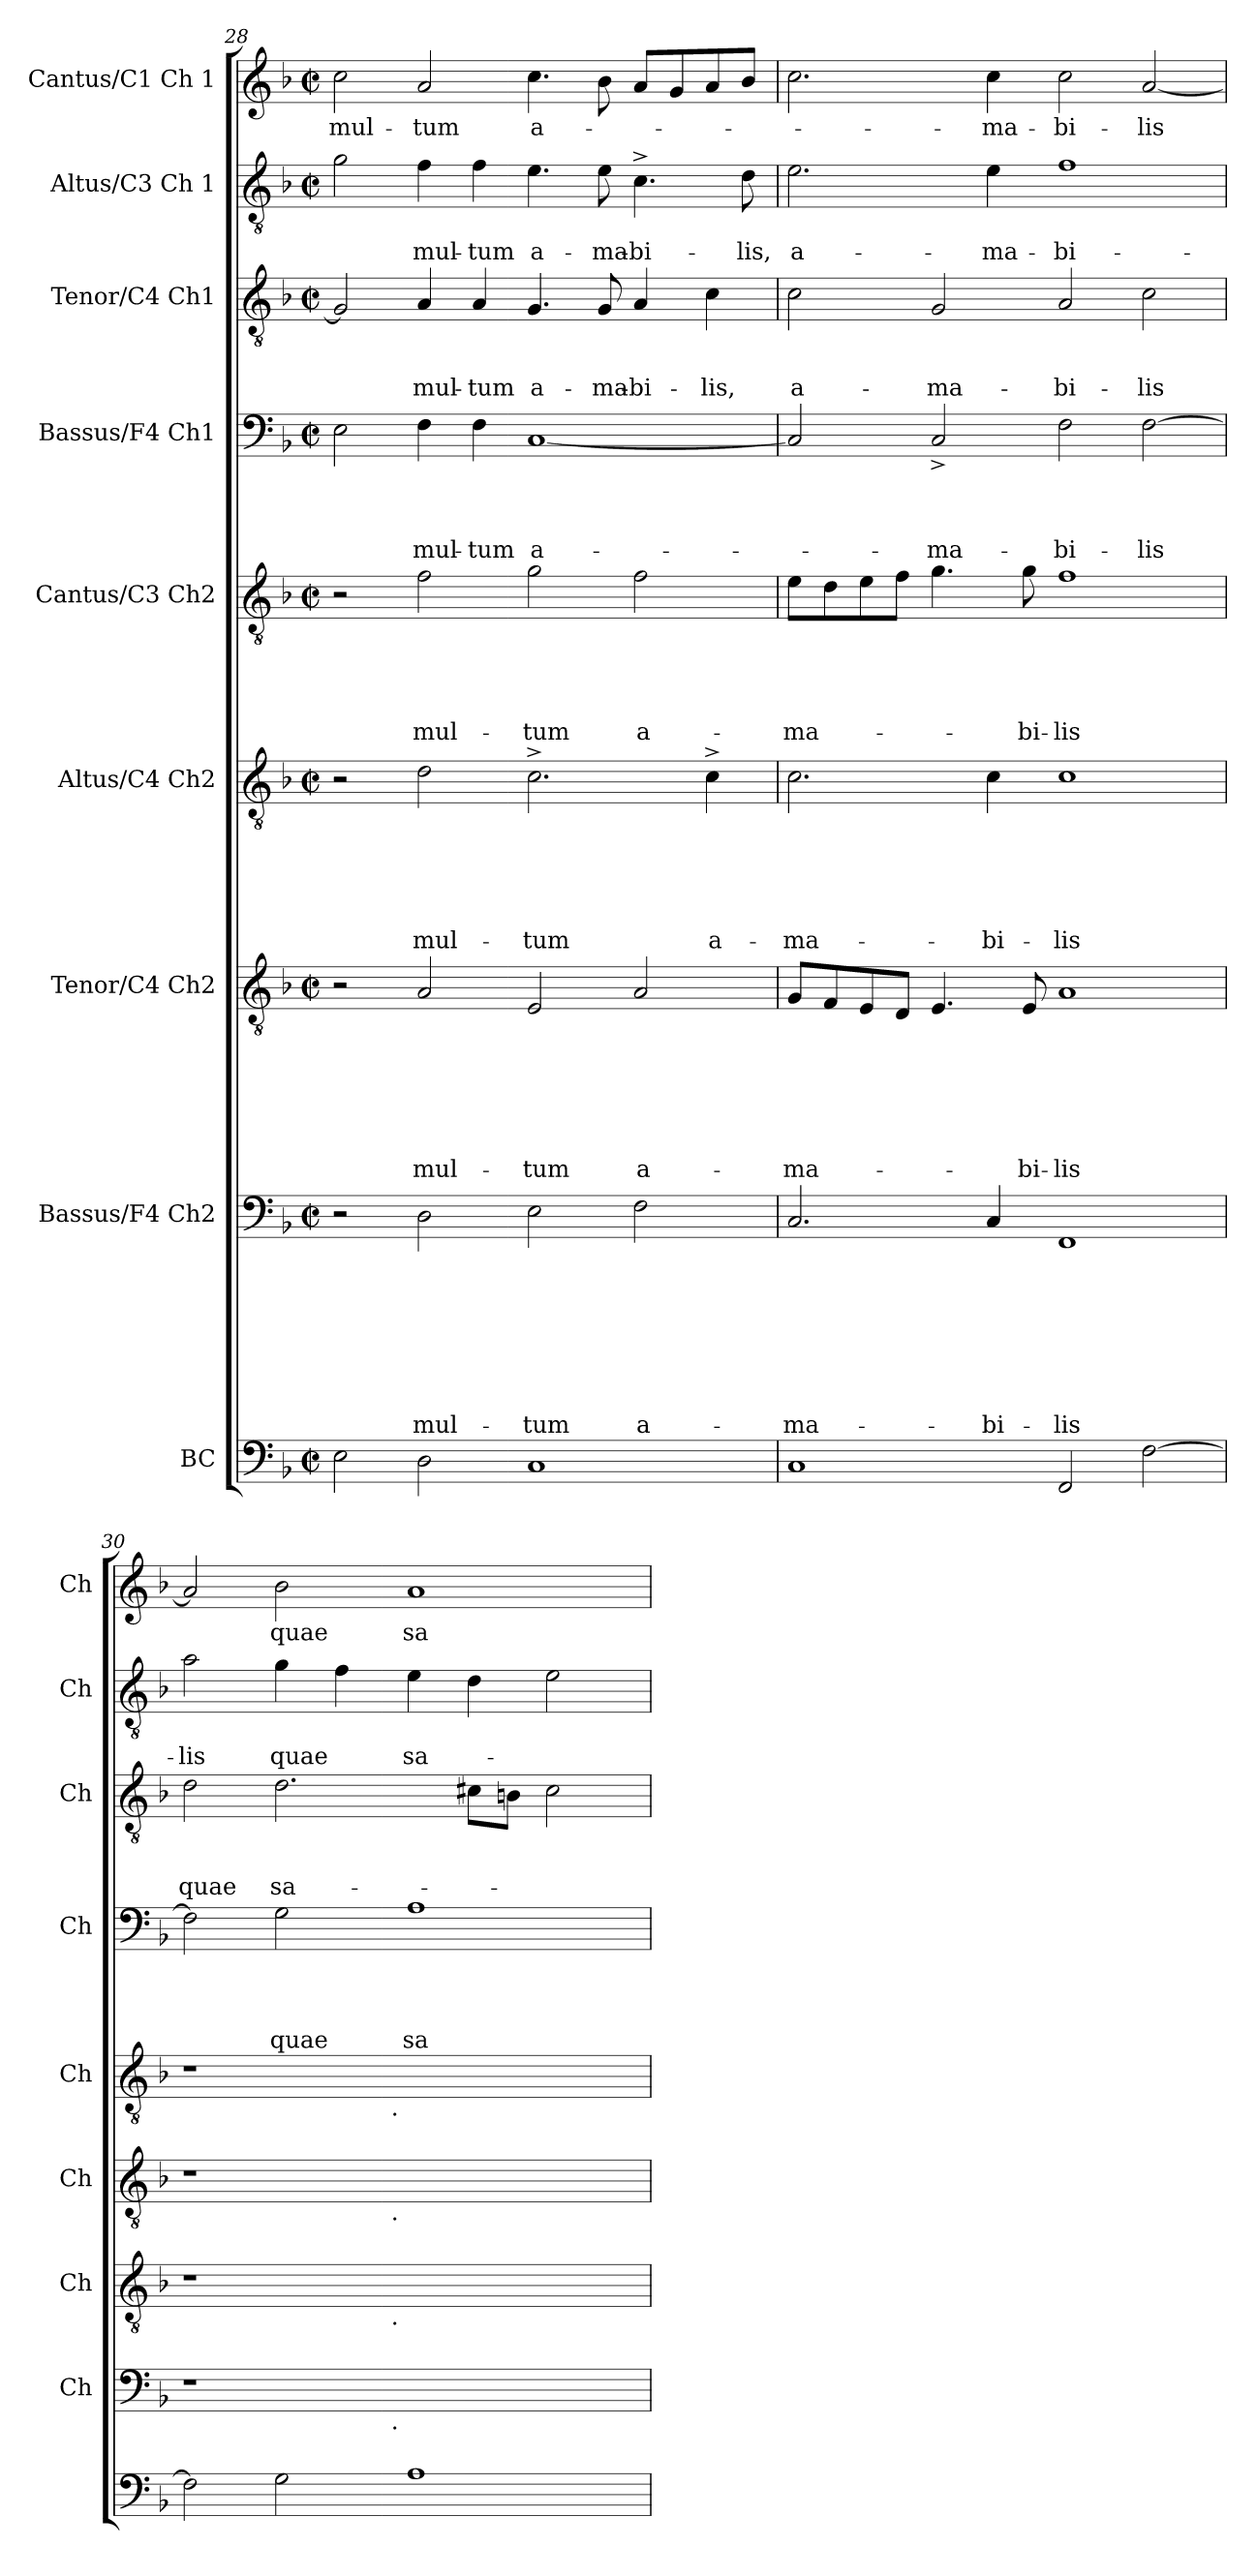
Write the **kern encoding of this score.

**kern	**kern	**text	**text	**text	**text	**text	**text	**text	**text	**kern	**text	**text	**text	**text	**text	**text	**text	**kern	**text	**text	**text	**text	**text	**text	**kern	**text	**text	**text	**text	**text	**kern	**text	**text	**text	**text	**kern	**text	**text	**text	**kern	**text	**text	**kern	**text
*part9	*part8	*part8	*part8	*part8	*part8	*part8	*part8	*part8	*part8	*part7	*part7	*part7	*part7	*part7	*part7	*part7	*part7	*part6	*part6	*part6	*part6	*part6	*part6	*part6	*part5	*part5	*part5	*part5	*part5	*part5	*part4	*part4	*part4	*part4	*part4	*part3	*part3	*part3	*part3	*part2	*part2	*part2	*part1	*part1
*staff9	*staff8	*staff8	*staff8	*staff8	*staff8	*staff8	*staff8	*staff8	*staff8	*staff7	*staff7	*staff7	*staff7	*staff7	*staff7	*staff7	*staff7	*staff6	*staff6	*staff6	*staff6	*staff6	*staff6	*staff6	*staff5	*staff5	*staff5	*staff5	*staff5	*staff5	*staff4	*staff4	*staff4	*staff4	*staff4	*staff3	*staff3	*staff3	*staff3	*staff2	*staff2	*staff2	*staff1	*staff1
*I"BC	*I"Bassus/F4 Ch2	*	*	*	*	*	*	*	*	*I"Tenor/C4 Ch2	*	*	*	*	*	*	*	*I"Altus/C4 Ch2	*	*	*	*	*	*	*I"Cantus/C3 Ch2	*	*	*	*	*	*I"Bassus/F4 Ch1	*	*	*	*	*I"Tenor/C4 Ch1	*	*	*	*I"Altus/C3 Ch 1	*	*	*I"Cantus/C1 Ch 1	*
*	*I'Ch	*	*	*	*	*	*	*	*	*I'Ch	*	*	*	*	*	*	*	*I'Ch	*	*	*	*	*	*	*I'Ch	*	*	*	*	*	*I'Ch	*	*	*	*	*I'Ch	*	*	*	*I'Ch	*	*	*I'Ch	*
*clefF4	*clefF4	*	*	*	*	*	*	*	*	*clefGv2	*	*	*	*	*	*	*	*clefGv2	*	*	*	*	*	*	*clefGv2	*	*	*	*	*	*clefF4	*	*	*	*	*clefGv2	*	*	*	*clefGv2	*	*	*clefG2	*
*k[b-]	*k[b-]	*	*	*	*	*	*	*	*	*k[b-]	*	*	*	*	*	*	*	*k[b-]	*	*	*	*	*	*	*k[b-]	*	*	*	*	*	*k[b-]	*	*	*	*	*k[b-]	*	*	*	*k[b-]	*	*	*k[b-]	*
*F:	*F:	*	*	*	*	*	*	*	*	*F:	*	*	*	*	*	*	*	*F:	*	*	*	*	*	*	*F:	*	*	*	*	*	*F:	*	*	*	*	*F:	*	*	*	*F:	*	*	*F:	*
*M2/2	*M2/2	*	*	*	*	*	*	*	*	*M2/2	*	*	*	*	*	*	*	*M2/2	*	*	*	*	*	*	*M2/2	*	*	*	*	*	*M2/2	*	*	*	*	*M2/2	*	*	*	*M2/2	*	*	*M2/2	*
*met(c|)	*met(c|)	*	*	*	*	*	*	*	*	*met(c|)	*	*	*	*	*	*	*	*met(c|)	*	*	*	*	*	*	*met(c|)	*	*	*	*	*	*met(c|)	*	*	*	*	*met(c|)	*	*	*	*met(c|)	*	*	*met(c|)	*
=28	=28	=28	=28	=28	=28	=28	=28	=28	=28	=28	=28	=28	=28	=28	=28	=28	=28	=28	=28	=28	=28	=28	=28	=28	=28	=28	=28	=28	=28	=28	=28	=28	=28	=28	=28	=28	=28	=28	=28	=28	=28	=28	=28	=28
!	!	!	!	!	!	!	!	!	!	!	!	!	!	!	!	!	!	!	!	!	!	!	!	!	!	!	!	!	!	!	!	!	!	!	!	!	!	!	!	!	!	!	!	!LO:LY:b
2E\	2r	.	.	.	.	.	.	.	.	2r	.	.	.	.	.	.	.	2r	.	.	.	.	.	.	2r	.	.	.	.	.	2E\	.	.	.	.	2G/]	.	.	.	2g\	.	.	2cc\	mul-
!	!	!	!	!	!	!	!	!	!LO:LY:b	!	!	!	!	!	!	!	!LO:LY:b	!	!	!	!	!	!	!LO:LY:b	!	!	!	!	!	!LO:LY:b	!	!	!	!	!LO:LY:b	!	!	!	!LO:LY:b	!	!	!LO:LY:b	!	!LO:LY:b
2D\	2D\	.	.	.	.	.	.	.	mul-	2A/	.	.	.	.	.	.	mul-	2d\	.	.	.	.	.	mul-	2f\	.	.	.	.	mul-	4F\	.	.	.	mul-	4A/	.	.	mul-	4f\	.	mul-	2a/	-tum
!	!	!	!	!	!	!	!	!	!	!	!	!	!	!	!	!	!	!	!	!	!	!	!	!	!	!	!	!	!	!	!	!	!	!	!LO:LY:b	!	!	!	!LO:LY:b	!	!	!LO:LY:b	!	!
.	.	.	.	.	.	.	.	.	.	.	.	.	.	.	.	.	.	.	.	.	.	.	.	.	.	.	.	.	.	.	4F\	.	.	.	-tum	4A/	.	.	-tum	4f\	.	-tum	.	.
!	!	!	!	!	!	!	!	!	!LO:LY:b	!	!	!	!	!	!	!	!LO:LY:b	!	!	!	!	!	!	!LO:LY:b	!	!	!	!	!	!LO:LY:b	!	!	!	!	!LO:LY:b	!	!	!	!LO:LY:b	!	!	!LO:LY:b	!	!LO:LY:b
1C	2E\	.	.	.	.	.	.	.	-tum	2E/	.	.	.	.	.	.	-tum	2.c^>\	.	.	.	.	.	-tum	2g\	.	.	.	.	-tum	[<1C	.	.	.	a-	4.G/	.	.	a-	4.e\	.	a-	4.cc\	a-
!	!	!	!	!	!	!	!	!	!	!	!	!	!	!	!	!	!	!	!	!	!	!	!	!	!	!	!	!	!	!	!	!	!	!	!	!	!	!	!LO:LY:b	!	!	!LO:LY:b	!	!
.	.	.	.	.	.	.	.	.	.	.	.	.	.	.	.	.	.	.	.	.	.	.	.	.	.	.	.	.	.	.	.	.	.	.	.	8G/	.	.	-ma-	8e\	.	-ma-	8b-\	.
!	!	!	!	!	!	!	!	!	!LO:LY:b	!	!	!	!	!	!	!	!LO:LY:b	!	!	!	!	!	!	!	!	!	!	!	!	!LO:LY:b	!	!	!	!	!	!	!	!	!LO:LY:b	!	!	!LO:LY:b	!	!
.	2F\	.	.	.	.	.	.	.	a-	2A/	.	.	.	.	.	.	a-	.	.	.	.	.	.	.	2f\	.	.	.	.	a-	.	.	.	.	.	4A/	.	.	-bi-	4.c^>\	.	-bi-	8a/L	.
.	.	.	.	.	.	.	.	.	.	.	.	.	.	.	.	.	.	.	.	.	.	.	.	.	.	.	.	.	.	.	.	.	.	.	.	.	.	.	.	.	.	.	8g/	.
!	!	!	!	!	!	!	!	!	!	!	!	!	!	!	!	!	!	!	!	!	!	!	!	!LO:LY:b	!	!	!	!	!	!	!	!	!	!	!	!	!	!	!LO:LY:b	!	!	!	!	!
.	.	.	.	.	.	.	.	.	.	.	.	.	.	.	.	.	.	4c^>\	.	.	.	.	.	a-	.	.	.	.	.	.	.	.	.	.	.	4c\	.	.	-lis,	.	.	.	8a/	.
!	!	!	!	!	!	!	!	!	!	!	!	!	!	!	!	!	!	!	!	!	!	!	!	!	!	!	!	!	!	!	!	!	!	!	!	!	!	!	!	!	!	!LO:LY:b	!	!
.	.	.	.	.	.	.	.	.	.	.	.	.	.	.	.	.	.	.	.	.	.	.	.	.	.	.	.	.	.	.	.	.	.	.	.	.	.	.	.	8d\	.	-lis,	8b-/J	.
=29	=29	=29	=29	=29	=29	=29	=29	=29	=29	=29	=29	=29	=29	=29	=29	=29	=29	=29	=29	=29	=29	=29	=29	=29	=29	=29	=29	=29	=29	=29	=29	=29	=29	=29	=29	=29	=29	=29	=29	=29	=29	=29	=29	=29
!	!	!	!	!	!	!	!	!	!LO:LY:b	!	!	!	!	!	!	!	!LO:LY:b	!	!	!	!	!	!	!LO:LY:b	!	!	!	!	!	!LO:LY:b	!	!	!	!	!	!	!	!	!LO:LY:b	!	!	!LO:LY:b	!	!
1C	2.C/	.	.	.	.	.	.	.	-ma-	8G/L	.	.	.	.	.	.	-ma-	2.c\	.	.	.	.	.	-ma-	8e\L	.	.	.	.	-ma-	2C/]	.	.	.	.	2c\	.	.	a-	2.e\	.	a-	2.cc\	.
.	.	.	.	.	.	.	.	.	.	8F/	.	.	.	.	.	.	.	.	.	.	.	.	.	.	8d\	.	.	.	.	.	.	.	.	.	.	.	.	.	.	.	.	.	.	.
.	.	.	.	.	.	.	.	.	.	8E/	.	.	.	.	.	.	.	.	.	.	.	.	.	.	8e\	.	.	.	.	.	.	.	.	.	.	.	.	.	.	.	.	.	.	.
.	.	.	.	.	.	.	.	.	.	8D/J	.	.	.	.	.	.	.	.	.	.	.	.	.	.	8f\J	.	.	.	.	.	.	.	.	.	.	.	.	.	.	.	.	.	.	.
!	!	!	!	!	!	!	!	!	!	!	!	!	!	!	!	!	!	!	!	!	!	!	!	!	!	!	!	!	!	!	!	!	!	!	!LO:LY:b	!	!	!	!LO:LY:b	!	!	!	!	!
.	.	.	.	.	.	.	.	.	.	4.E/	.	.	.	.	.	.	.	.	.	.	.	.	.	.	4.g\	.	.	.	.	.	2C^</	.	.	.	-ma-	2G/	.	.	-ma-	.	.	.	.	.
!	!	!	!	!	!	!	!	!	!LO:LY:b	!	!	!	!	!	!	!	!	!	!	!	!	!	!	!LO:LY:b	!	!	!	!	!	!	!	!	!	!	!	!	!	!	!	!	!	!LO:LY:b	!	!LO:LY:b
.	4C/	.	.	.	.	.	.	.	-bi-	.	.	.	.	.	.	.	.	4c\	.	.	.	.	.	-bi-	.	.	.	.	.	.	.	.	.	.	.	.	.	.	.	4e\	.	-ma-	4cc\	-ma-
!	!	!	!	!	!	!	!	!	!	!	!	!	!	!	!	!	!LO:LY:b	!	!	!	!	!	!	!	!	!	!	!	!	!LO:LY:b	!	!	!	!	!	!	!	!	!	!	!	!	!	!
.	.	.	.	.	.	.	.	.	.	8E/	.	.	.	.	.	.	-bi-	.	.	.	.	.	.	.	8g\	.	.	.	.	-bi-	.	.	.	.	.	.	.	.	.	.	.	.	.	.
!	!	!	!	!	!	!	!	!	!LO:LY:b	!	!	!	!	!	!	!	!LO:LY:b	!	!	!	!	!	!	!LO:LY:b	!	!	!	!	!	!LO:LY:b	!	!	!	!	!LO:LY:b	!	!	!	!LO:LY:b	!	!	!LO:LY:b	!	!LO:LY:b
2FF/	1FF	.	.	.	.	.	.	.	-lis	1A	.	.	.	.	.	.	-lis	1c	.	.	.	.	.	-lis	1f	.	.	.	.	-lis	2F\	.	.	.	-bi-	2A/	.	.	-bi-	1f	.	-bi-	2cc\	-bi-
!	!	!	!	!	!	!	!	!	!	!	!	!	!	!	!	!	!	!	!	!	!	!	!	!	!	!	!	!	!	!	!	!	!	!	!LO:LY:b	!	!	!	!LO:LY:b	!	!	!	!	!LO:LY:b
[>2F\	.	.	.	.	.	.	.	.	.	.	.	.	.	.	.	.	.	.	.	.	.	.	.	.	.	.	.	.	.	.	[>2F\	.	.	.	-lis	2c\	.	.	-lis	.	.	.	[<2a/	-lis
=30	=30	=30	=30	=30	=30	=30	=30	=30	=30	=30	=30	=30	=30	=30	=30	=30	=30	=30	=30	=30	=30	=30	=30	=30	=30	=30	=30	=30	=30	=30	=30	=30	=30	=30	=30	=30	=30	=30	=30	=30	=30	=30	=30	=30
!	!	!	!	!	!	!	!	!	!	!	!	!	!	!	!	!	!	!	!	!	!	!	!	!	!	!	!	!	!	!	!	!	!	!	!	!	!	!	!LO:LY:b	!	!	!LO:LY:b	!	!
*	*^	*	*	*	*	*	*	*	*	*^	*	*	*	*	*	*	*	*^	*	*	*	*	*	*	*^	*	*	*	*	*	*	*	*	*	*	*	*	*	*	*	*	*	*	*
2F\]	1r	2ryy	.	.	.	.	.	.	.	.	1r	2ryy	.	.	.	.	.	.	.	1r	2ryy	.	.	.	.	.	.	1r	2ryy	.	.	.	.	.	2F\]	.	.	.	.	2d\	.	.	quae	2a\	.	-lis	2a/]	.
!	!	!	!	!	!	!	!	!	!	!	!	!	!	!	!	!	!	!	!	!	!	!	!	!	!	!	!	!	!	!	!	!	!	!	!	!	!	!	!LO:LY:b	!	!	!	!LO:LY:b	!	!	!LO:LY:b	!	!LO:LY:b
2G\	.	4...ryy	.	.	.	.	.	.	.	.	.	4...ryy	.	.	.	.	.	.	.	.	4...ryy	.	.	.	.	.	.	.	4...ryy	.	.	.	.	.	2G\	.	.	.	quae	2.d\	.	.	sa-	4g\	.	quae	2b-\	quae
.	.	.	.	.	.	.	.	.	.	.	.	.	.	.	.	.	.	.	.	.	.	.	.	.	.	.	.	.	.	.	.	.	.	.	.	.	.	.	.	.	.	.	.	4f\	.	.	.	.
!	!	!	!	!	!	!	!	!	!	!	!	!	!	!	!	!	!	!	!	!	!	!	!	!	!	!	!	!	!LO:TX:b:t=.	!	!	!	!	!	!	!	!	!	!	!	!	!	!	!	!	!	!	!
!	!	!	!	!	!	!	!	!	!	!	!	!	!	!	!	!	!	!	!	!	!LO:TX:b:t=.	!	!	!	!	!	!	!	!	!	!	!	!	!	!	!	!	!	!	!	!	!	!	!	!	!	!	!
!	!	!	!	!	!	!	!	!	!	!	!	!LO:TX:b:t=.	!	!	!	!	!	!	!	!	!	!	!	!	!	!	!	!	!	!	!	!	!	!	!	!	!	!	!	!	!	!	!	!	!	!	!	!
!	!	!LO:TX:b:t=.	!	!	!	!	!	!	!	!	!	!	!	!	!	!	!	!	!	!	!	!	!	!	!	!	!	!	!	!	!	!	!	!	!	!	!	!	!	!	!	!	!	!	!	!	!	!
.	.	1ryy	.	.	.	.	.	.	.	.	.	1ryy	.	.	.	.	.	.	.	.	1ryy	.	.	.	.	.	.	.	1ryy	.	.	.	.	.	.	.	.	.	.	.	.	.	.	.	.	.	.	.
!	!	!	!	!	!	!	!	!	!	!	!	!	!	!	!	!	!	!	!	!	!	!	!	!	!	!	!	!	!	!	!	!	!	!	!	!	!	!	!LO:LY:b	!	!	!	!	!	!	!LO:LY:b	!	!LO:LY:b
1A	1ryy	.	.	.	.	.	.	.	.	.	1ryy	.	.	.	.	.	.	.	.	1ryy	.	.	.	.	.	.	.	1ryy	.	.	.	.	.	.	1A	.	.	.	sa-	.	.	.	.	4e\	.	sa-	1a	sa-
.	.	.	.	.	.	.	.	.	.	.	.	.	.	.	.	.	.	.	.	.	.	.	.	.	.	.	.	.	.	.	.	.	.	.	.	.	.	.	.	8c#X\L	.	.	.	4d\	.	.	.	.
.	.	.	.	.	.	.	.	.	.	.	.	.	.	.	.	.	.	.	.	.	.	.	.	.	.	.	.	.	.	.	.	.	.	.	.	.	.	.	.	8Bn\J	.	.	.	.	.	.	.	.
.	.	.	.	.	.	.	.	.	.	.	.	.	.	.	.	.	.	.	.	.	.	.	.	.	.	.	.	.	.	.	.	.	.	.	.	.	.	.	.	2c#\	.	.	.	2e\	.	.	.	.
.	.	32ryy	.	.	.	.	.	.	.	.	.	32ryy	.	.	.	.	.	.	.	.	32ryy	.	.	.	.	.	.	.	32ryy	.	.	.	.	.	.	.	.	.	.	.	.	.	.	.	.	.	.	.
*	*v	*v	*	*	*	*	*	*	*	*	*	*	*	*	*	*	*	*	*	*v	*v	*	*	*	*	*	*	*v	*v	*	*	*	*	*	*	*	*	*	*	*	*	*	*	*	*	*	*	*
*	*	*	*	*	*	*	*	*	*	*v	*v	*	*	*	*	*	*	*	*	*	*	*	*	*	*	*	*	*	*	*	*	*	*	*	*	*	*	*	*	*	*	*	*	*	*
=	=	=	=	=	=	=	=	=	=	=	=	=	=	=	=	=	=	=	=	=	=	=	=	=	=	=	=	=	=	=	=	=	=	=	=	=	=	=	=	=	=	=	=	=
*-	*-	*-	*-	*-	*-	*-	*-	*-	*-	*-	*-	*-	*-	*-	*-	*-	*-	*-	*-	*-	*-	*-	*-	*-	*-	*-	*-	*-	*-	*-	*-	*-	*-	*-	*-	*-	*-	*-	*-	*-	*-	*-	*-	*-
